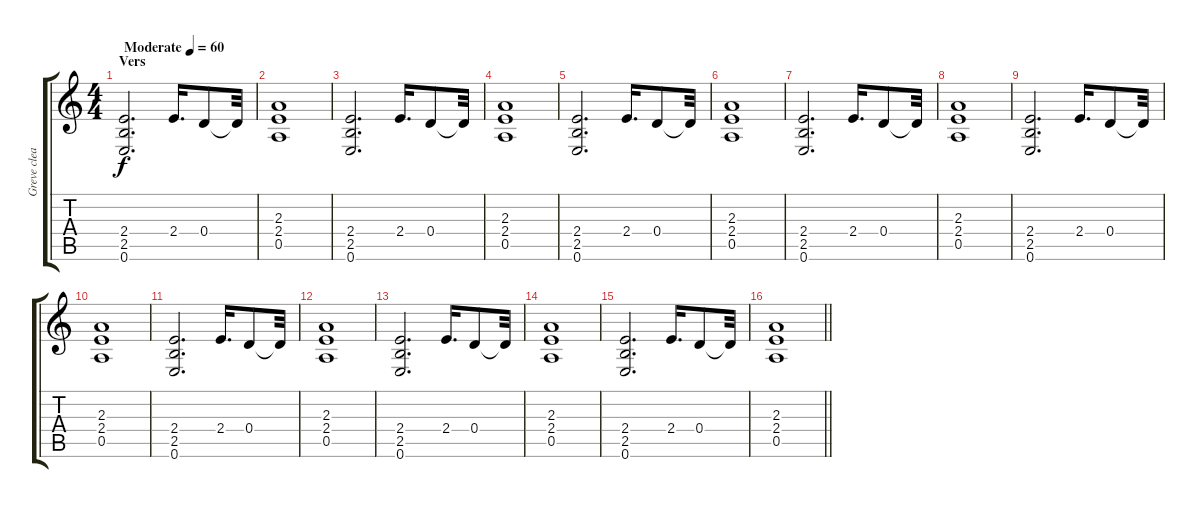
\track ("Greve clean" "Greve clea") {instrument acousticguitarsteel}
\staff {score tabs}
\tuning (E4 B3 G3 D3 A2 E2) {hide}
\ts (4 4)
\section ("" "Vers")
\tempo (60 "Moderate")
\clef g2
\ks c
(2.4 2.5 0.6).2{d dy f instrument acousticguitarsteel} 2.4.16{d} 0.4.8 0.4{t}.32 |
(2.3 2.4 0.5).1 |
(2.4 2.5 0.6).2{d} 2.4.16{d} 0.4.8 0.4{t}.32 |
(2.3 2.4 0.5).1 |
(2.4 2.5 0.6).2{d} 2.4.16{d} 0.4.8 0.4{t}.32 |
(2.3 2.4 0.5).1 |
(2.4 2.5 0.6).2{d} 2.4.16{d} 0.4.8 0.4{t}.32 |
(2.3 2.4 0.5).1 |
(2.4 2.5 0.6).2{d} 2.4.16{d} 0.4.8 0.4{t}.32 |
(2.3 2.4 0.5).1 |
(2.4 2.5 0.6).2{d} 2.4.16{d} 0.4.8 0.4{t}.32 |
(2.3 2.4 0.5).1 |
(2.4 2.5 0.6).2{d} 2.4.16{d} 0.4.8 0.4{t}.32 |
(2.3 2.4 0.5).1 |
(2.4 2.5 0.6).2{d} 2.4.16{d} 0.4.8 0.4{t}.32 |
\barLineRight lightlight
(2.3 2.4 0.5).1
